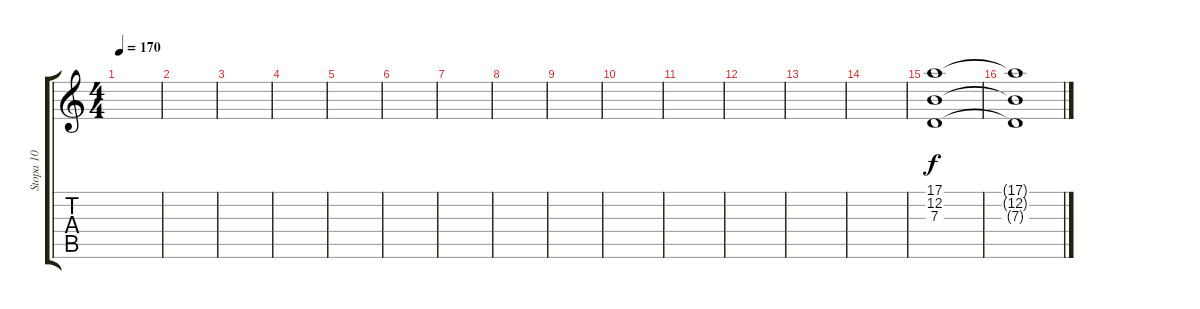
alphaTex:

\track ("Stopa 10" "Stopa 10") {instrument seashore}
\staff {score tabs}
\tuning (E4 B3 G3 D3 A2 E2) {hide}
\ts (4 4)
\tempo 170
\clef g2
\ks c
|
|
|
|
|
|
|
|
|
|
|
|
|
|
(17.1 12.2 7.3).1 |
(17.1{t} 12.2{t} 7.3{t}).1
